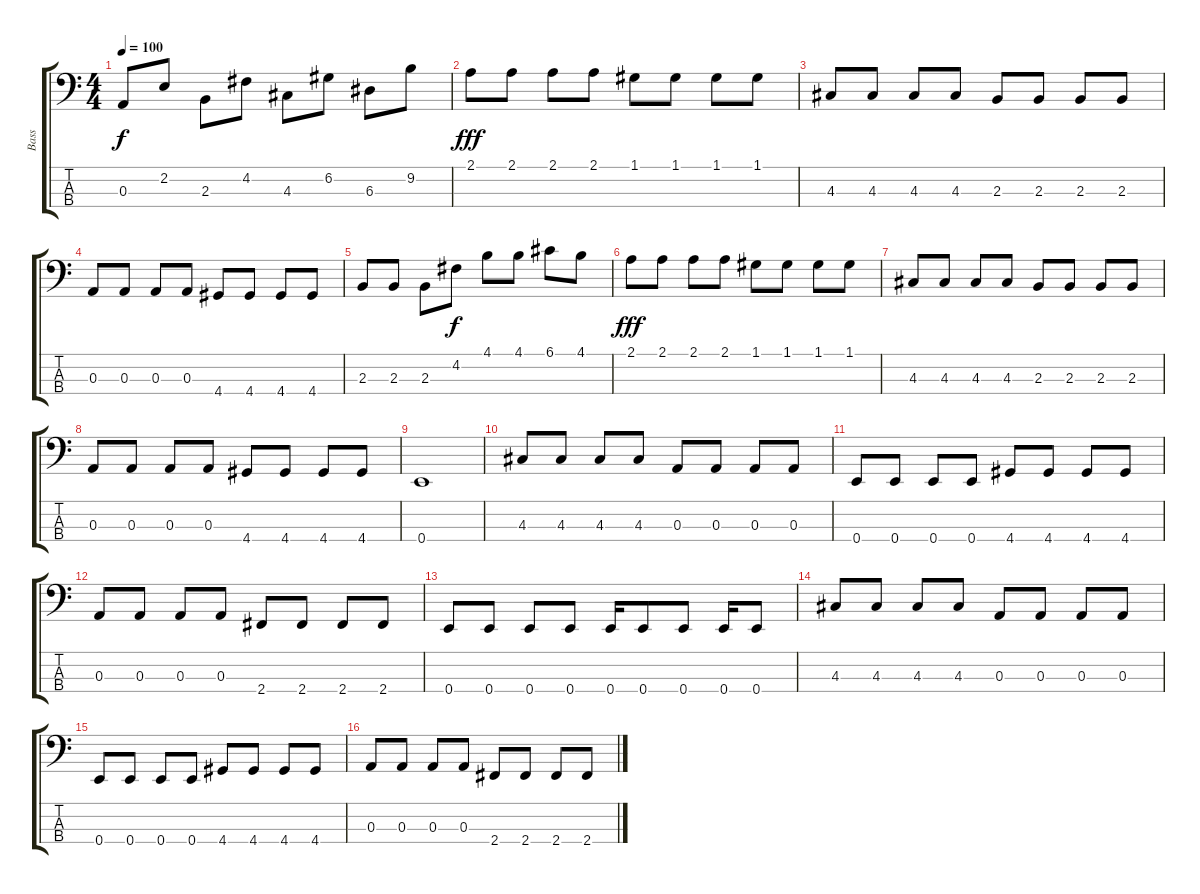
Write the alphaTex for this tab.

\track ("Bass" "Bass") {instrument electricbasspick}
\staff {score tabs}
\tuning (G2 D2 A1 E1) {hide}
\ts (4 4)
\tempo 100
\clef f4
\ks c
0.3.8{dy f} 2.2.8 2.3.8 4.2.8 4.3.8 6.2.8 6.3.8 9.2.8 |
2.1.8{dy fff} 2.1.8 2.1.8 2.1.8 1.1.8 1.1.8 1.1.8 1.1.8 |
4.3.8 4.3.8 4.3.8 4.3.8 2.3.8 2.3.8 2.3.8 2.3.8 |
0.3.8 0.3.8 0.3.8 0.3.8 4.4.8 4.4.8 4.4.8 4.4.8 |
2.3.8 2.3.8 2.3.8 4.2.8{dy f} 4.1.8 4.1.8 6.1.8 4.1.8 |
2.1.8{dy fff} 2.1.8 2.1.8 2.1.8 1.1.8 1.1.8 1.1.8 1.1.8 |
4.3.8 4.3.8 4.3.8 4.3.8 2.3.8 2.3.8 2.3.8 2.3.8 |
0.3.8 0.3.8 0.3.8 0.3.8 4.4.8 4.4.8 4.4.8 4.4.8 |
0.4.1 |
4.3.8 4.3.8 4.3.8 4.3.8 0.3.8 0.3.8 0.3.8 0.3.8 |
0.4.8 0.4.8 0.4.8 0.4.8 4.4.8 4.4.8 4.4.8 4.4.8 |
0.3.8 0.3.8 0.3.8 0.3.8 2.4.8 2.4.8 2.4.8 2.4.8 |
0.4.8 0.4.8 0.4.8 0.4.8 0.4.16 0.4.8 0.4.8 0.4.16 0.4.8 |
4.3.8 4.3.8 4.3.8 4.3.8 0.3.8 0.3.8 0.3.8 0.3.8 |
0.4.8 0.4.8 0.4.8 0.4.8 4.4.8 4.4.8 4.4.8 4.4.8 |
0.3.8 0.3.8 0.3.8 0.3.8 2.4.8 2.4.8 2.4.8 2.4.8
